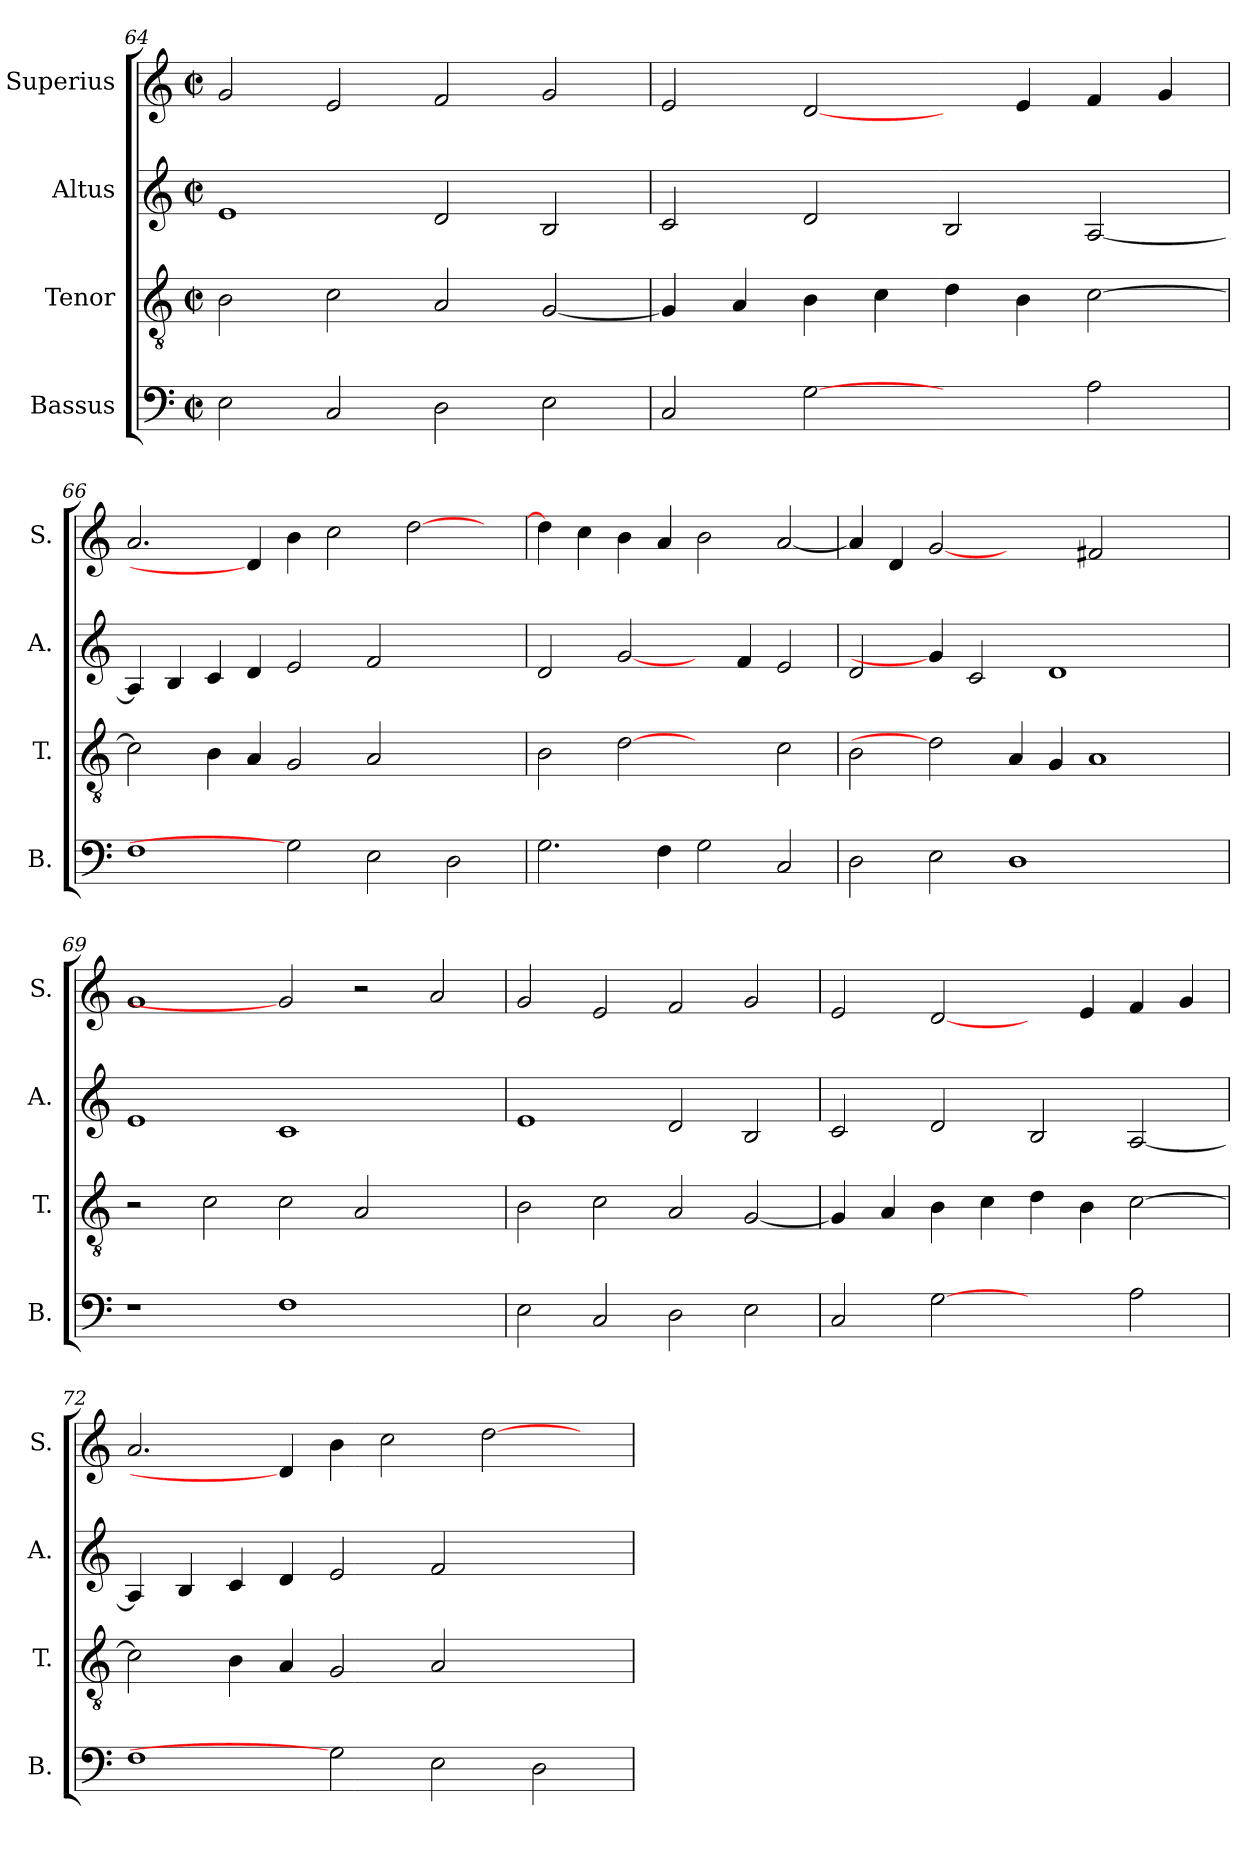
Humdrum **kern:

**kern	**kern	**kern	**kern
*part4	*part3	*part2	*part1
*staff4	*staff3	*staff2	*staff1
*I"Bassus	*I"Tenor	*I"Altus	*I"Superius
*I'B.	*I'T.	*I'A.	*I'S.
*clefF4	*clefGv2	*clefG2	*clefG2
*	*ITrd7c12	*	*
*k[]	*k[]	*k[]	*k[]
*C:	*C:	*C:	*C:
*M2/2	*M2/2	*M2/2	*M2/2
*met(c|)	*met(c|)	*met(c|)	*met(c|)
=64	=64	=64	=64
2Ei\	2BBi\	1ei	2gi/
2Ci/	2Ci\	.	2ei/
2Di\	2AAi/	2di/	2fi/
2Ei\	[<2GGi/	2Bi/	2gi/
=65	=65	=65	=65
2Ci/	4GGi/]	2ci/	2ei/
.	4AAi/	.	.
[2Gi	4BBi\	2di/	[2di/
.	4Ci\	.	.
2ryy	4Di\	2Bi/	4ryy
.	4BBi\	.	4ei/
2Ai\	[>2Ci\	[<2Ai/	4fi/
.	.	.	4gi/
!!LO:LB:g=z
=66	=66	=66	=66
1Fi	2Ci\]	4Ai/]	2.ai/
.	.	4Bi/	.
.	4BBi\	4ci/	.
.	4AAi/	4di/	4di/]
2Gi]	2GGi/	2ei/	4bi\
.	.	.	2cci\
2Ei\	2AAi/	2fi/	.
.	.	.	[>2ddi\
2Di\	2ryy	2ryy	.
.	.	.	4ryy
=67	=67	=67	=67
2.Gi\	2BBi\	2di/	4ddi\]
.	.	.	4cci\
.	[2Di	[2gi/	4bi\
4Fi\	.	.	4ai/
2Gi\	2ryy	4ryy	2bi\
.	.	4fi/	.
2Ci/	2Ci\	2ei/	[<2ai/
=68	=68	=68	=68
2Di\	2BBi\	2di/	4ai/]
.	.	.	4di/
2Ei\	2Di]	4gi/]	[2gi
.	.	2ci/	.
1Di	4AAi/	.	2ryy
.	4GGi/	1di	.
.	1AAi	.	2f#Xi/
2ryy	.	.	2ryy
.	.	4ryy	.
=69	=69	=69	=69
1r	2r	1ei	1gi
.	2Ci\	.	.
1Fi	2Ci\	1ci	2gi]
.	2AAi/	.	2r
2ryy	2ryy	2ryy	2ai/
=70	=70	=70	=70
2Ei\	2BBi\	1ei	2gi/
2Ci/	2Ci\	.	2ei/
2Di\	2AAi/	2di/	2fi/
2Ei\	[<2GGi/	2Bi/	2gi/
!!LO:LB:g=z
=71	=71	=71	=71
2Ci/	4GGi/]	2ci/	2ei/
.	4AAi/	.	.
[2Gi	4BBi\	2di/	[2di/
.	4Ci\	.	.
2ryy	4Di\	2Bi/	4ryy
.	4BBi\	.	4ei/
2Ai\	[>2Ci\	[<2Ai/	4fi/
.	.	.	4gi/
=72	=72	=72	=72
1Fi	2Ci\]	4Ai/]	2.ai/
.	.	4Bi/	.
.	4BBi\	4ci/	.
.	4AAi/	4di/	4di/]
2Gi]	2GGi/	2ei/	4bi\
.	.	.	2cci\
2Ei\	2AAi/	2fi/	.
.	.	.	[>2ddi\
2Di\	2ryy	2ryy	.
.	.	.	4ryy
=	=	=	=
*-	*-	*-	*-
